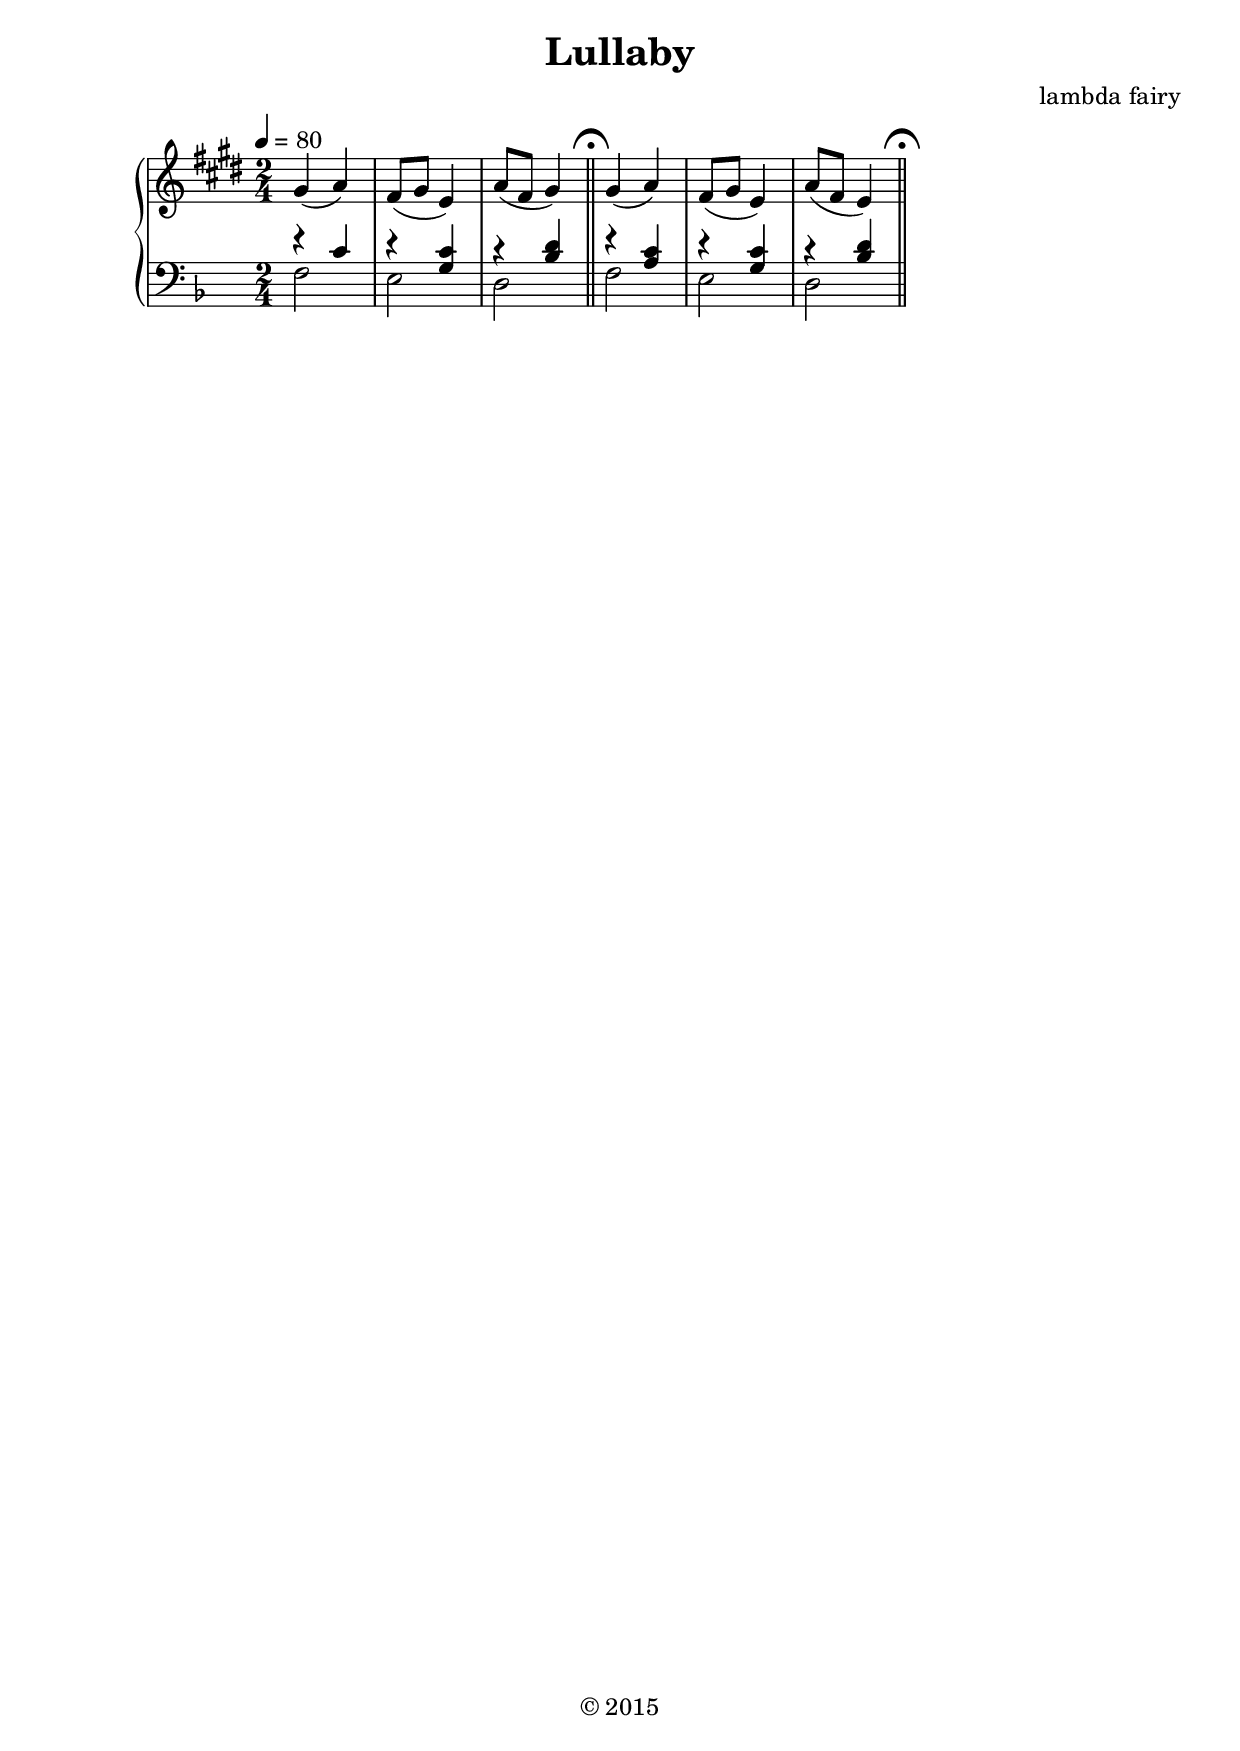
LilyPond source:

\version "2.18.2"

\include "articulate.ly"
\include "shared.ily"

#(set-global-staff-size 21)

\header {
    title = "Lullaby"
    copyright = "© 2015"
    }

pause = \markup { \musicglyph #"scripts.ufermata" }

A = {
    \clef treble
    \key e \major
    \set Staff.midiInstrument = #"acoustic grand"
    \tempo 4 = 80

    \time 2/4

    \relative e' {
        | gs4( a)
        | fs8( gs e4)
        | a8( fs gs4)

        \bar "||" \mark \pause

        | gs4( a)
        | fs8( gs e4)
        | a8( fs e4)

        \bar "||" \mark \pause
        }

    % \bar "|."
    }

B = {
    \clef bass
    \key f \major
    \set Staff.midiInstrument = #"acoustic grand"

    \relative f {
        << {
            | r4 c'
            | r <g c>
            | r <bf d>
            }
        \\ {
            | f2
            | e
            | d
            } >>

        << {
            | r4 <a' c>
            | r <g c>
            | r <bf d>
            }
        \\ {
            | f2
            | e
            | d
            } >>
        }


    }

stuff = <<
    \new PianoStaff <<
        \new Staff = "A" { \A }
        \new Staff = "B" { \B }
        >>
    >>

\score {
    \stuff
    \layout { }
    }

\score {
    \articulate \stuff
    \midi { }
    }
